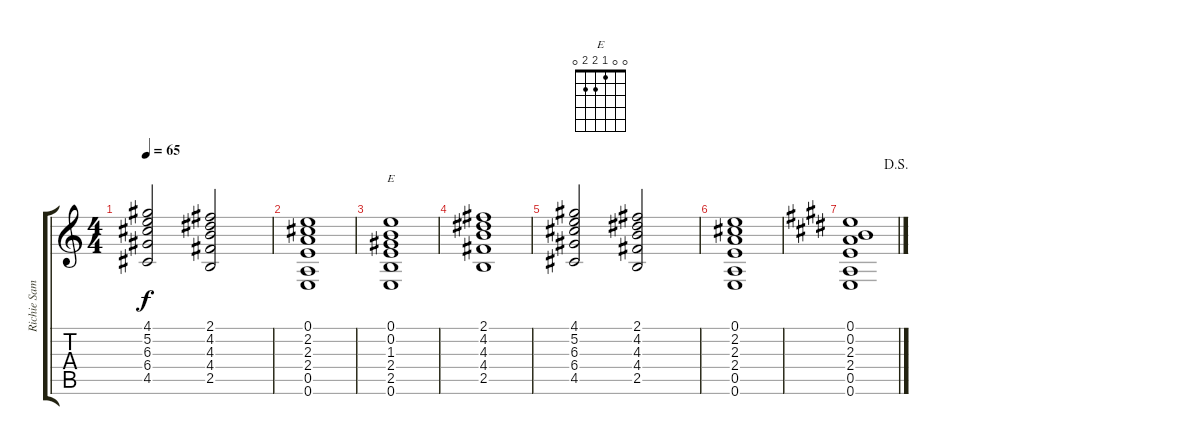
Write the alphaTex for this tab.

\track ("Richie Sambora" "Richie Sam") {instrument overdrivenguitar bank 6}
\staff {score tabs}
\tuning (E4 B3 G3 D3 A2 E2) {hide}
\chord ("E" 0 0 1 2 2 0)
\ts (4 4)
\tempo 65
\clef g2
\ks c
(4.1 5.2 6.3 6.4 4.5).2{dy f} (2.1 4.2 4.3 4.4 2.5).2 |
(0.1 2.2 2.3 2.4 0.5 0.6).1 |
(0.1 0.2 1.3 2.4 2.5 0.6).1{ch "E"} |
(2.1 4.2 4.3 4.4 2.5).1 |
(4.1 5.2 6.3 6.4 4.5).2 (2.1 4.2 4.3 4.4 2.5).2 |
(0.1 2.2 2.3 2.4 0.5 0.6).1 |
\jump dalsegno
\ks e
(0.1 0.2 2.3 2.4 0.5 0.6).1
